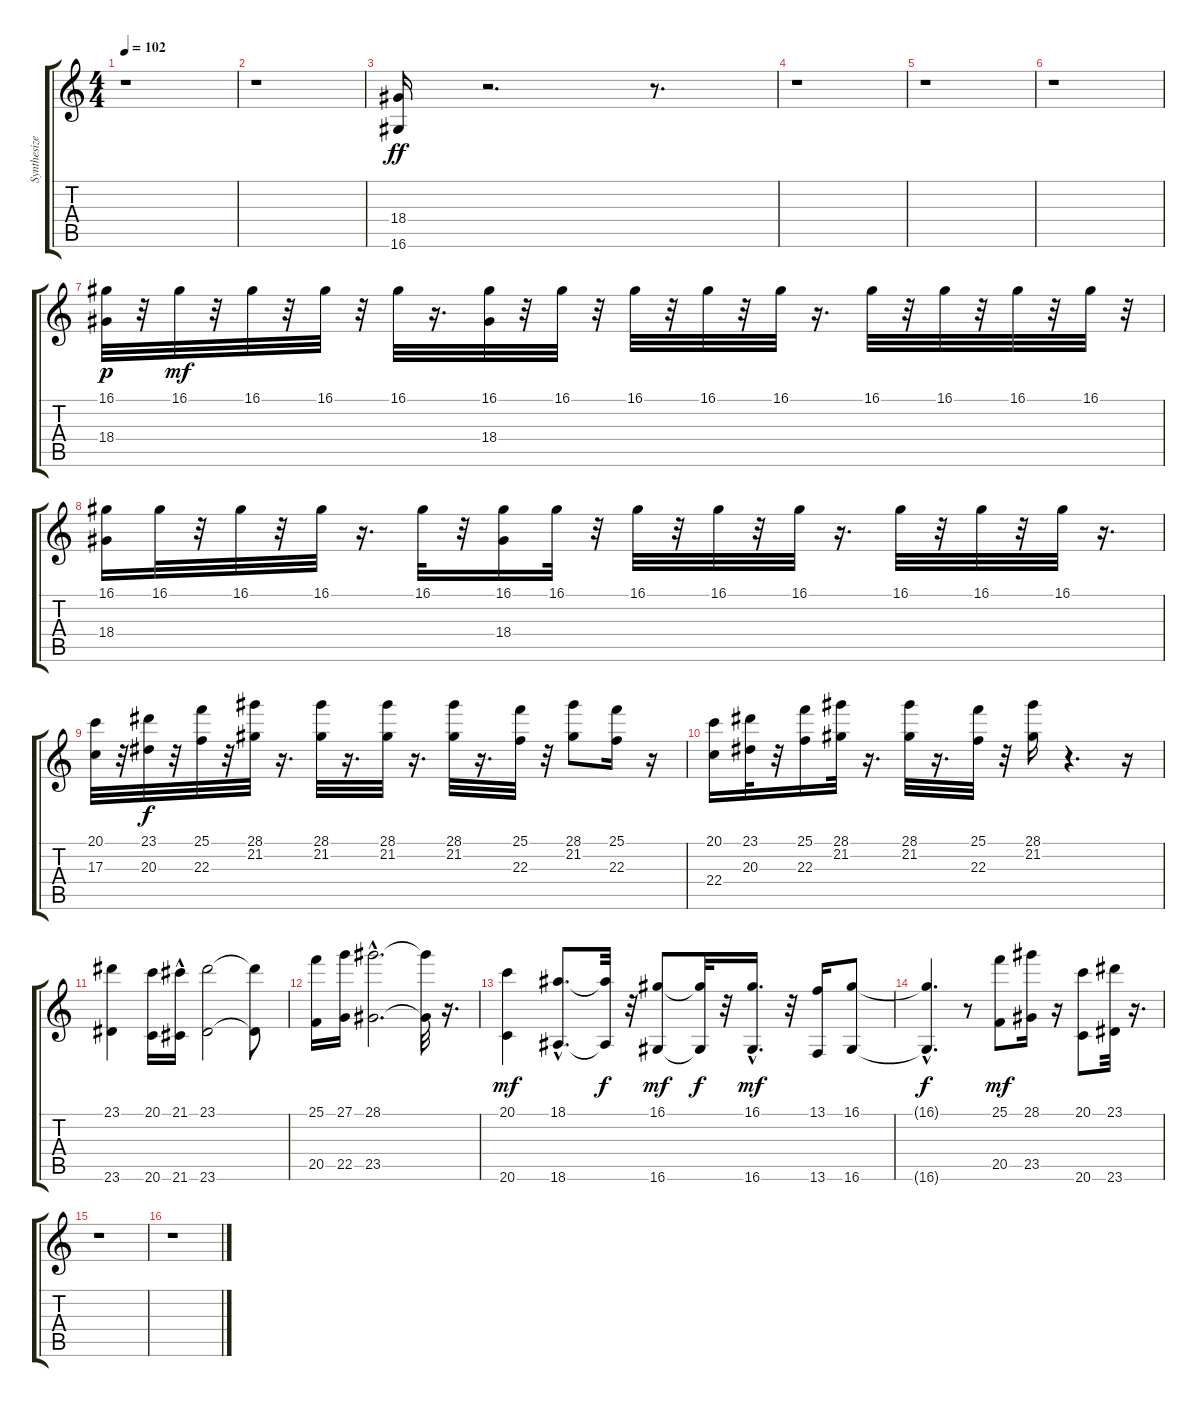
\track ("Synthesizer" "Synthesize") {instrument stringensemble1}
\staff {score tabs}
\tuning (E4 B3 G3 D3 A2 E2) {hide}
\ts (4 4)
\tempo 102
\clef g2
\ks c
r.1{dy ff instrument stringensemble1} |
r.1 |
(18.4 16.6).16 r.2{d} r.8{d} |
r.1 |
r.1 |
r.1 |
(16.1 18.4).32{dy p} r.32 16.1.32{dy mf} r.32 16.1.32 r.32 16.1.32 r.32 16.1.32 r.16{d} (16.1 18.4).32 r.32 16.1.32 r.32 16.1.32 r.32 16.1.32 r.32 16.1.32 r.16{d} 16.1.32 r.32 16.1.32 r.32 16.1.32 r.32 16.1.32 r.32 |
(16.1 18.4).16 16.1.32 r.32 16.1.32 r.32 16.1.32 r.16{d} 16.1.32 r.32 (16.1 18.4).16 16.1.32 r.32 16.1.32 r.32 16.1.32 r.32 16.1.32 r.16{d} 16.1.32 r.32 16.1.32 r.32 16.1.32 r.16{d} |
(20.1 17.3).32 r.32 (23.1 20.3).32{dy f} r.32 (25.1 22.3).32 r.32 (28.1 21.2).32 r.16{d} (28.1 21.2).32 r.16{d} (28.1 21.2).32 r.16{d} (28.1 21.2).32 r.16{d} (25.1 22.3).32 r.32 (28.1 21.2).8 (25.1 22.3).16 r.16 |
(20.1 22.4).16 (23.1 20.3).32 r.32 (25.1 22.3).16 (28.1 21.2).32 r.16{d} (28.1 21.2).32 r.16{d} (25.1 22.3).32 r.32 (28.1 21.2).16 r.4{d} r.16 |
(23.1 23.6).4 (20.1 20.6).16 (21.1 21.6{hac}).16 (23.1 23.6).2 (23.1{t} 23.6{t}).8 |
(25.1 20.5).16 (27.1 22.5).16 (28.1{hac} 23.5{hac}).2{d} (28.1{t} 23.5{t}).32 r.16{d} |
(20.1 20.6).4{dy mf} (18.1{hac} 18.6{hac}).8{d} (18.1{t} 18.6{t}).32{dy f} r.32 (16.1 16.6).8{dy mf} (16.1{t} 16.6{t}).32{dy f} r.32 (16.1 16.6{hac}).16{d dy mf} r.32 (13.1 13.6).16 (16.1 16.6).8 |
(16.1{hac t} 16.6{hac t}).4{d dy f} r.8 (25.1 20.5).8{dy mf} (28.1 23.5).16 r.16 (20.1 20.6).8 (23.1 23.6).32 r.16{d} |
r.1 |
r.1
